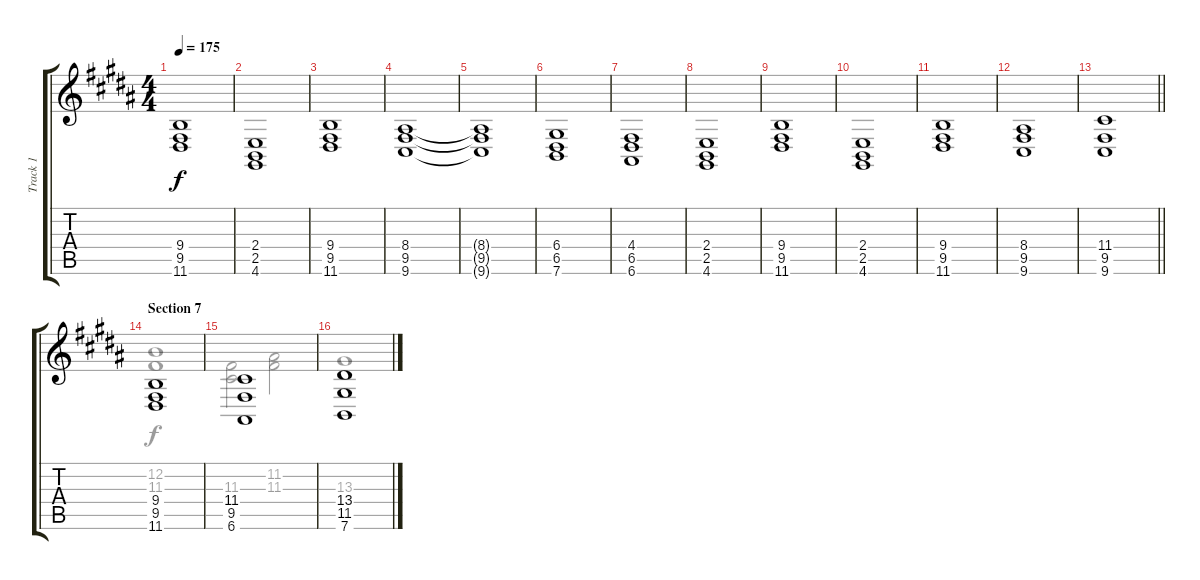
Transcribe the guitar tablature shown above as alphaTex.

\track ("Track 1" "Track 1") {instrument churchorgan}
\staff {score tabs}
\tuning (E4 B3 G3 D3 A2 E2) {hide}
\voice
\ts (4 4)
\tempo 175
\clef g2
\ks b
(9.4 9.5 11.6).1{dy f} |
(2.4 2.5 4.6).1 |
(9.4 9.5 11.6).1 |
(8.4 9.5 9.6).1 |
(8.4{t} 9.5{t} 9.6{t}).1 |
(6.4 6.5 7.6).1 |
(4.4 6.5 6.6).1 |
(2.4 2.5 4.6).1 |
(9.4 9.5 11.6).1 |
(2.4 2.5 4.6).1 |
(9.4 9.5 11.6).1 |
(8.4 9.5 9.6).1 |
\barLineRight lightlight
(11.4 9.5 9.6).1 |
\section ("" "Section 7")
(9.4 9.5 11.6).1 |
(11.4 9.5 6.6).1 |
(13.4 11.5 7.6).1
\voice
\clef g2
\ottava regular
\simile none
\ks b
|
|
|
|
|
|
|
|
|
|
|
|
\barLineRight lightlight
|
(12.2 11.3).1 |
(11.3 11.4).2 (11.2 11.3).2 |
(13.3 13.4).1
